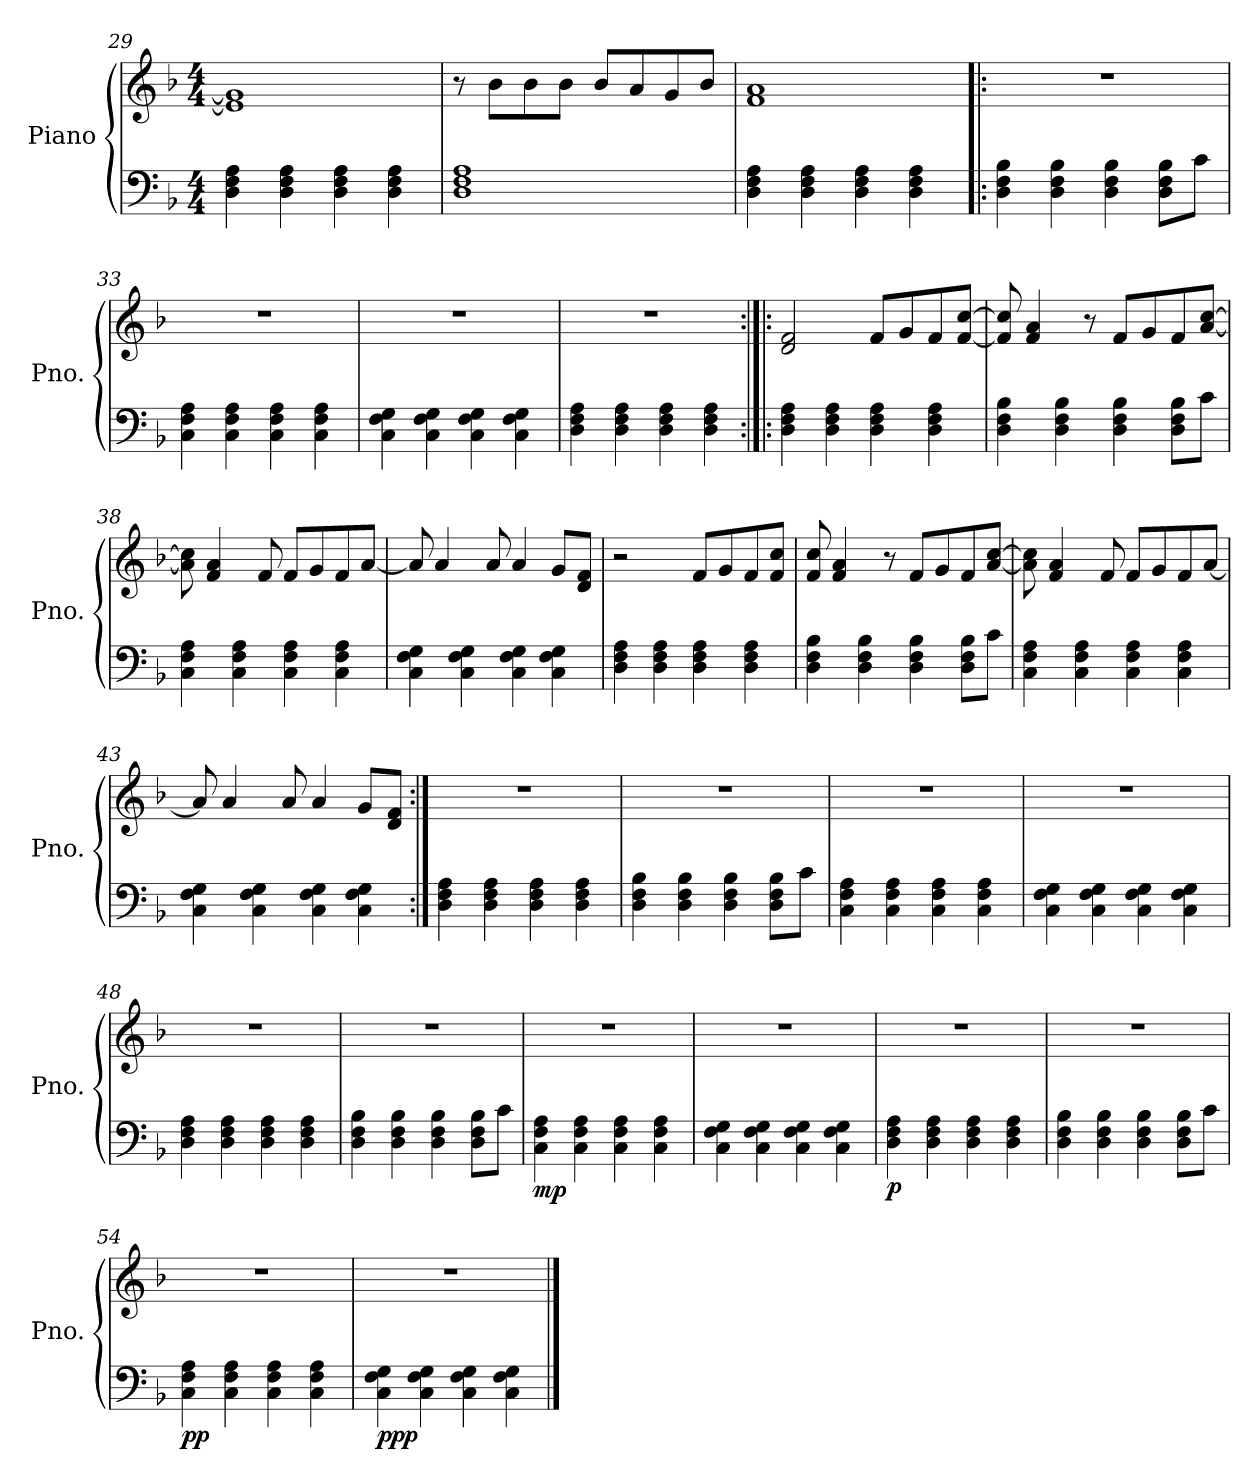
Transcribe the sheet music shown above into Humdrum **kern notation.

**kern	**kern	**dynam
*part1	*part1	*part1
*staff2	*staff1	*staff1/2
*I"Piano	*	*
*I'Pno.	*	*
*clefF4	*clefG2	*
*k[b-]	*k[b-]	*
*M4/4	*M4/4	*
=29	=29	=29
4D\ 4F\ 4A\	1e] 1g]	.
4D\ 4F\ 4A\	.	.
4D\ 4F\ 4A\	.	.
4D\ 4F\ 4A\	.	.
=30	=30	=30
1D 1F 1A	8r	.
.	8b-\L	.
.	8b-\	.
.	8b-\J	.
.	8b-/L	.
.	8a/	.
.	8g/	.
.	8b-/J	.
=31	=31	=31
4D\ 4F\ 4A\	1f 1a	.
4D\ 4F\ 4A\	.	.
4D\ 4F\ 4A\	.	.
4D\ 4F\ 4A\	.	.
=32!|:	=32!|:	=32!|:
4D\ 4F\ 4B-\	1r	.
4D\ 4F\ 4B-\	.	.
4D\ 4F\ 4B-\	.	.
8D\ 8F\ 8B-\L	.	.
8c\J	.	.
=33	=33	=33
4C\ 4F\ 4A\	1r	.
4C\ 4F\ 4A\	.	.
4C\ 4F\ 4A\	.	.
4C\ 4F\ 4A\	.	.
!!LO:LB:g=z
=34	=34	=34
4C\ 4F\ 4G\	1r	.
4C\ 4F\ 4G\	.	.
4C\ 4F\ 4G\	.	.
4C\ 4F\ 4G\	.	.
=35	=35	=35
4D\ 4F\ 4A\	1r	.
4D\ 4F\ 4A\	.	.
4D\ 4F\ 4A\	.	.
4D\ 4F\ 4A\	.	.
=36:|!|:	=36:|!|:	=36:|!|:
4D\ 4F\ 4A\	2d/ 2f/	.
4D\ 4F\ 4A\	.	.
4D\ 4F\ 4A\	8f/L	.
.	8g/	.
4D\ 4F\ 4A\	8f/	.
.	[8f/ [8cc/J	.
=37	=37	=37
4D\ 4F\ 4B-\	8f/] 8cc/]	.
.	4f/ 4a/	.
4D\ 4F\ 4B-\	.	.
.	8r	.
4D\ 4F\ 4B-\	8f/L	.
.	8g/	.
8D\ 8F\ 8B-\L	8f/	.
8c\J	[8a/ [8cc/J	.
=38	=38	=38
4C\ 4F\ 4A\	8a\] 8cc\]	.
.	4f/ 4a/	.
4C\ 4F\ 4A\	.	.
.	8f/	.
4C\ 4F\ 4A\	8f/L	.
.	8g/	.
4C\ 4F\ 4A\	8f/	.
.	[8a/J	.
=39	=39	=39
4C\ 4F\ 4G\	8a/]	.
.	4a/	.
4C\ 4F\ 4G\	.	.
.	8a/	.
4C\ 4F\ 4G\	4a/	.
4C\ 4F\ 4G\	8g/L	.
.	8d/ 8f/J	.
!!LO:LB:g=z
=40	=40	=40
4D\ 4F\ 4A\	2r	.
4D\ 4F\ 4A\	.	.
4D\ 4F\ 4A\	8f/L	.
.	8g/	.
4D\ 4F\ 4A\	8f/	.
.	8f/ 8cc/J	.
=41	=41	=41
4D\ 4F\ 4B-\	8f/ 8cc/	.
.	4f/ 4a/	.
4D\ 4F\ 4B-\	.	.
.	8r	.
4D\ 4F\ 4B-\	8f/L	.
.	8g/	.
8D\ 8F\ 8B-\L	8f/	.
8c\J	[8a/ [8cc/J	.
=42	=42	=42
4C\ 4F\ 4A\	8a\] 8cc\]	.
.	4f/ 4a/	.
4C\ 4F\ 4A\	.	.
.	8f/	.
4C\ 4F\ 4A\	8f/L	.
.	8g/	.
4C\ 4F\ 4A\	8f/	.
.	[8a/J	.
=43	=43	=43
4C\ 4F\ 4G\	8a/]	.
.	4a/	.
4C\ 4F\ 4G\	.	.
.	8a/	.
4C\ 4F\ 4G\	4a/	.
4C\ 4F\ 4G\	8g/L	.
.	8d/ 8f/J	.
=44:|!	=44:|!	=44:|!
4D\ 4F\ 4A\	1r	.
4D\ 4F\ 4A\	.	.
4D\ 4F\ 4A\	.	.
4D\ 4F\ 4A\	.	.
=45	=45	=45
4D\ 4F\ 4B-\	1r	.
4D\ 4F\ 4B-\	.	.
4D\ 4F\ 4B-\	.	.
8D\ 8F\ 8B-\L	.	.
8c\J	.	.
!!LO:LB:g=z
=46	=46	=46
4C\ 4F\ 4A\	1r	.
4C\ 4F\ 4A\	.	.
4C\ 4F\ 4A\	.	.
4C\ 4F\ 4A\	.	.
=47	=47	=47
4C\ 4F\ 4G\	1r	.
4C\ 4F\ 4G\	.	.
4C\ 4F\ 4G\	.	.
4C\ 4F\ 4G\	.	.
=48	=48	=48
4D\ 4F\ 4A\	1r	.
4D\ 4F\ 4A\	.	.
4D\ 4F\ 4A\	.	.
4D\ 4F\ 4A\	.	.
=49	=49	=49
4D\ 4F\ 4B-\	1r	.
4D\ 4F\ 4B-\	.	.
4D\ 4F\ 4B-\	.	.
8D\ 8F\ 8B-\L	.	.
8c\J	.	.
=50	=50	=50
!	!	!LO:DY:b=2
4C\ 4F\ 4A\	1r	mp
4C\ 4F\ 4A\	.	.
4C\ 4F\ 4A\	.	.
4C\ 4F\ 4A\	.	.
=51	=51	=51
4C\ 4F\ 4G\	1r	.
4C\ 4F\ 4G\	.	.
4C\ 4F\ 4G\	.	.
4C\ 4F\ 4G\	.	.
=52	=52	=52
!	!	!LO:DY:b=2
4D\ 4F\ 4A\	1r	p
4D\ 4F\ 4A\	.	.
4D\ 4F\ 4A\	.	.
4D\ 4F\ 4A\	.	.
!!LO:LB:g=z
=53	=53	=53
4D\ 4F\ 4B-\	1r	.
4D\ 4F\ 4B-\	.	.
4D\ 4F\ 4B-\	.	.
8D\ 8F\ 8B-\L	.	.
8c\J	.	.
=54	=54	=54
!	!	!LO:DY:b=2
4C\ 4F\ 4A\	1r	pp
4C\ 4F\ 4A\	.	.
4C\ 4F\ 4A\	.	.
4C\ 4F\ 4A\	.	.
=55	=55	=55
!	!	!LO:DY:b=2
4C\ 4F\ 4G\	1r	ppp
4C\ 4F\ 4G\	.	.
4C\ 4F\ 4G\	.	.
4C\ 4F\ 4G\	.	.
==	==	==
*-	*-	*-
